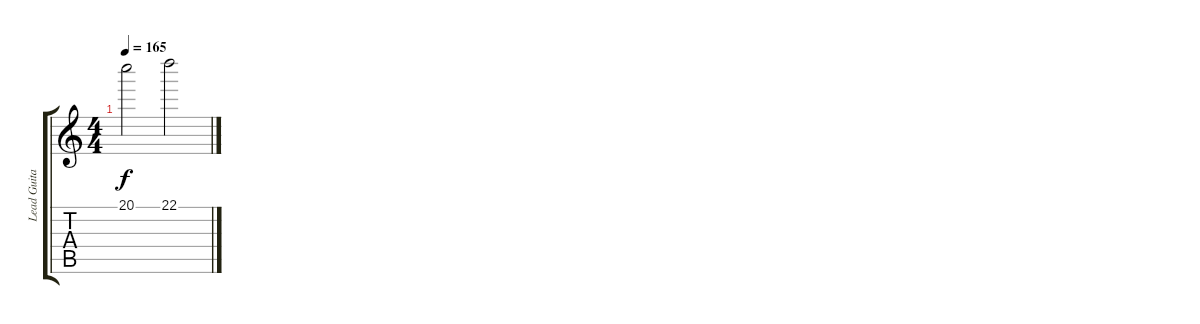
\track ("Lead Guitar" "Lead Guita") {instrument distortionguitar}
\staff {score tabs}
\tuning (E4 B3 G3 D3 A2 E2) {hide}
\ts (4 4)
\tempo 165
\clef g2
\ks c
20.1.2{dy f} 22.1.2
